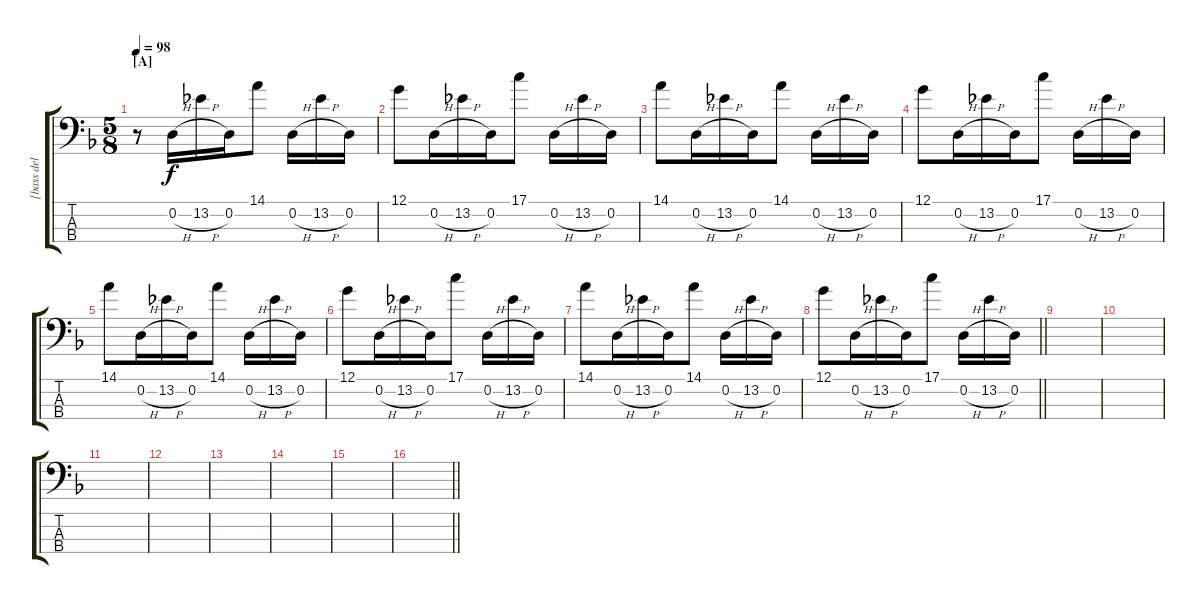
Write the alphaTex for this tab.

\track (" [bass delay effect]" " [bass del") {instrument electricbasspick}
\staff {score tabs}
\tuning (G2 D2 A1 D1) {hide}
\ts (5 8)
\section ("" "[A]")
\tempo 98
\clef f4
\ks dminor
r.8{dy f instrument electricbasspick} 0.2{h}.16 13.2{h}.16{beam merge} 0.2.16 14.1.8 0.2{h}.16{beam merge} 13.2{h}.16 0.2.16 |
12.1.8 0.2{h}.16 13.2{h}.16{beam merge} 0.2.16 17.1.8 0.2{h}.16{beam merge} 13.2{h}.16 0.2.16 |
14.1.8 0.2{h}.16 13.2{h}.16{beam merge} 0.2.16 14.1.8 0.2{h}.16{beam merge} 13.2{h}.16 0.2.16 |
12.1.8 0.2{h}.16 13.2{h}.16{beam merge} 0.2.16 17.1.8 0.2{h}.16{beam merge} 13.2{h}.16 0.2.16 |
14.1.8 0.2{h}.16 13.2{h}.16{beam merge} 0.2.16 14.1.8 0.2{h}.16{beam merge} 13.2{h}.16 0.2.16 |
12.1.8 0.2{h}.16 13.2{h}.16{beam merge} 0.2.16 17.1.8 0.2{h}.16{beam merge} 13.2{h}.16 0.2.16 |
14.1.8 0.2{h}.16 13.2{h}.16{beam merge} 0.2.16 14.1.8 0.2{h}.16{beam merge} 13.2{h}.16 0.2.16 |
\barLineRight lightlight
12.1.8 0.2{h}.16 13.2{h}.16{beam merge} 0.2.16 17.1.8 0.2{h}.16{beam merge} 13.2{h}.16 0.2.16 |
|
|
|
|
|
|
|
\barLineRight lightlight
